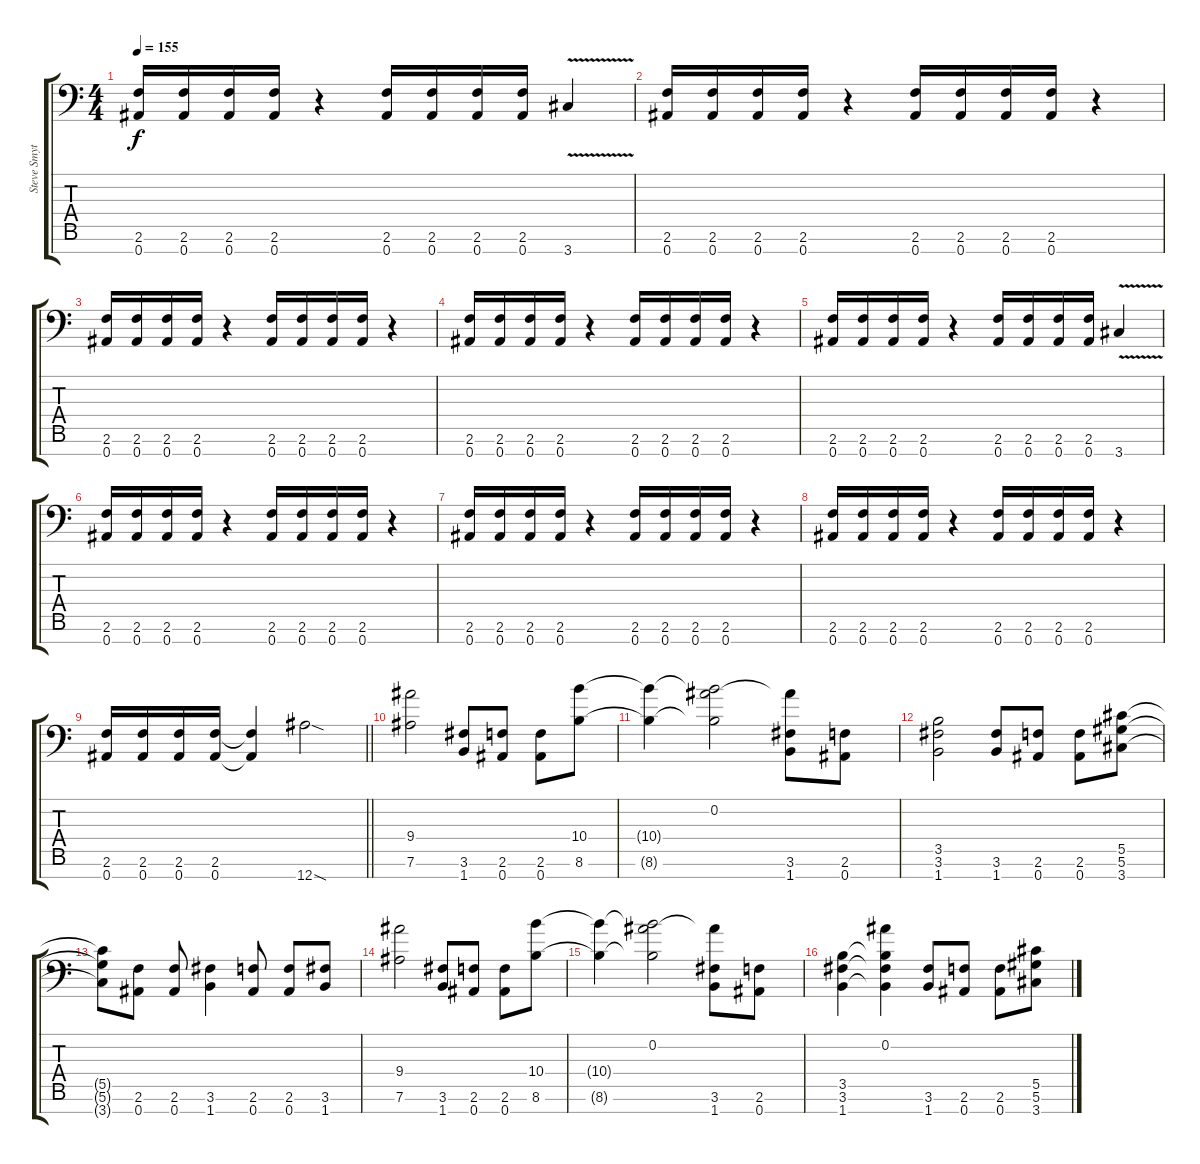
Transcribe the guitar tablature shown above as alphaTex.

\track ("Steve Smyth" "Steve Smyt") {instrument distortionguitar}
\staff {score tabs}
\tuning (Eb4 Bb3 Gb3 Db3 Ab2 Eb2 Bb1) {hide}
\ts (4 4)
\tempo 155
\clef f4
\ks c
(2.6 0.7).16{dy f} (2.6 0.7).16 (2.6 0.7).16 (2.6 0.7).16 r.4 (2.6 0.7).16 (2.6 0.7).16 (2.6 0.7).16 (2.6 0.7).16 3.7{v}.4 |
(2.6 0.7).16 (2.6 0.7).16 (2.6 0.7).16 (2.6 0.7).16 r.4 (2.6 0.7).16 (2.6 0.7).16 (2.6 0.7).16 (2.6 0.7).16 r.4 |
(2.6 0.7).16 (2.6 0.7).16 (2.6 0.7).16 (2.6 0.7).16 r.4 (2.6 0.7).16 (2.6 0.7).16 (2.6 0.7).16 (2.6 0.7).16 r.4 |
(2.6 0.7).16 (2.6 0.7).16 (2.6 0.7).16 (2.6 0.7).16 r.4 (2.6 0.7).16 (2.6 0.7).16 (2.6 0.7).16 (2.6 0.7).16 r.4 |
(2.6 0.7).16 (2.6 0.7).16 (2.6 0.7).16 (2.6 0.7).16 r.4 (2.6 0.7).16 (2.6 0.7).16 (2.6 0.7).16 (2.6 0.7).16 3.7{v}.4 |
(2.6 0.7).16 (2.6 0.7).16 (2.6 0.7).16 (2.6 0.7).16 r.4 (2.6 0.7).16 (2.6 0.7).16 (2.6 0.7).16 (2.6 0.7).16 r.4 |
(2.6 0.7).16 (2.6 0.7).16 (2.6 0.7).16 (2.6 0.7).16 r.4 (2.6 0.7).16 (2.6 0.7).16 (2.6 0.7).16 (2.6 0.7).16 r.4 |
(2.6 0.7).16 (2.6 0.7).16 (2.6 0.7).16 (2.6 0.7).16 r.4 (2.6 0.7).16 (2.6 0.7).16 (2.6 0.7).16 (2.6 0.7).16 r.4 |
\barLineRight lightlight
(2.6 0.7).16 (2.6 0.7).16 (2.6 0.7).16 (2.6 0.7).16 (2.6{t} 0.7{t}).4 12.7{sod}.2 |
(9.4 7.6).2 (3.6 1.7).8 (2.6 0.7).8 (2.6 0.7).8 (10.4 8.6).8 |
(10.4{t} 8.6{t}).4 (0.2 10.4{t} 8.6{t}).2 (0.2{t} 3.6 1.7).8 (2.6 0.7).8 |
(3.5 3.6 1.7).2 (3.6 1.7).8 (2.6 0.7).8 (2.6 0.7).8 (5.5 5.6 3.7).8 |
(5.5{t} 5.6{t} 3.7{t}).8 (2.6 0.7).8 (2.6 0.7).8 (3.6 1.7).4 (2.6 0.7).8 (2.6 0.7).8 (3.6 1.7).8 |
(9.4 7.6).2 (3.6 1.7).8 (2.6 0.7).8 (2.6 0.7).8 (10.4 8.6).8 |
(10.4{t} 8.6{t}).4 (0.2 10.4{t} 8.6{t}).2 (0.2{t} 3.6 1.7).8 (2.6 0.7).8 |
(3.5 3.6 1.7).4 (0.2 3.5{t} 3.6{t} 1.7{t}).4 (3.6 1.7).8 (2.6 0.7).8 (2.6 0.7).8 (5.5 5.6 3.7).8
